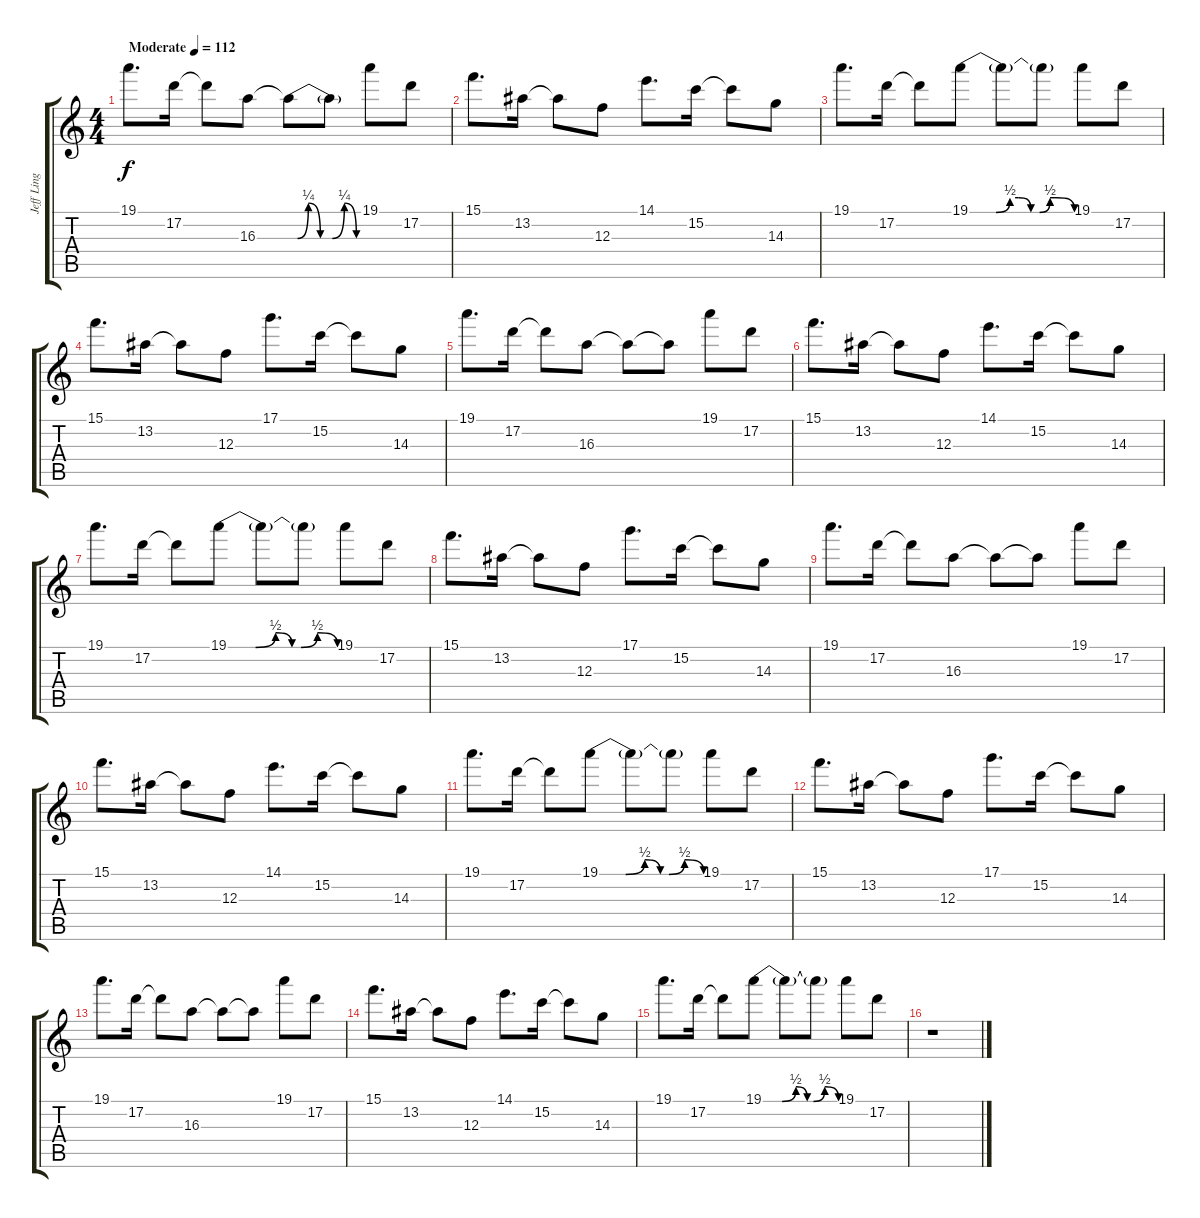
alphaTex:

\track ("Jeff Ling" "Jeff Ling") {instrument distortionguitar}
\staff {score tabs}
\tuning (D4 A3 F3 C3 G2 C2) {hide}
\ts (4 4)
\tempo (112 "Moderate")
\clef g2
\ks c
19.1.8{d dy f instrument distortionguitar} 17.2.16 17.2{t}.8 16.3.8 16.3{be (custom 0 0 6 0 15 1 25 0 35 0 45 1 55 0 60 0) t}.8 16.3{t}.8 19.1.8 17.2.8 |
15.1.8{d} 13.2.16 13.2{t}.8 12.3.8 14.1.8{d} 15.2.16 15.2{t}.8 14.3.8 |
19.1.8{d} 17.2.16 17.2{t}.8 19.1{be (custom 0 0 5 0 15 0 23 2 28 2 35 0 40 0 46 2 50 2 60 0)}.8 19.1{t}.8 19.1{t}.8 19.1.8 17.2.8 |
15.1.8{d} 13.2.16 13.2{t}.8 12.3.8 17.1.8{d} 15.2.16 15.2{t}.8 14.3.8 |
19.1.8{d} 17.2.16 17.2{t}.8 16.3.8 16.3{t}.8 16.3{t}.8 19.1.8 17.2.8 |
15.1.8{d} 13.2.16 13.2{t}.8 12.3.8 14.1.8{d} 15.2.16 15.2{t}.8 14.3.8 |
19.1.8{d} 17.2.16 17.2{t}.8 19.1{be (custom 0 0 5 0 15 0 26 2 35 0 40 0 49 2 60 0)}.8 19.1{t}.8 19.1{t}.8 19.1.8 17.2.8 |
15.1.8{d} 13.2.16 13.2{t}.8 12.3.8 17.1.8{d} 15.2.16 15.2{t}.8 14.3.8 |
19.1.8{d} 17.2.16 17.2{t}.8 16.3.8 16.3{t}.8 16.3{t}.8 19.1.8 17.2.8 |
15.1.8{d} 13.2.16 13.2{t}.8 12.3.8 14.1.8{d} 15.2.16 15.2{t}.8 14.3.8 |
19.1.8{d} 17.2.16 17.2{t}.8 19.1{be (custom 0 0 5 0 15 0 26 2 35 0 40 0 49 2 60 0)}.8 19.1{t}.8 19.1{t}.8 19.1.8 17.2.8 |
15.1.8{d} 13.2.16 13.2{t}.8 12.3.8 17.1.8{d} 15.2.16 15.2{t}.8 14.3.8 |
19.1.8{d} 17.2.16 17.2{t}.8 16.3.8 16.3{t}.8 16.3{t}.8 19.1.8 17.2.8 |
15.1.8{d} 13.2.16 13.2{t}.8 12.3.8 14.1.8{d} 15.2.16 15.2{t}.8 14.3.8 |
19.1.8{d} 17.2.16 17.2{t}.8 19.1{be (custom 0 0 5 0 15 0 26 2 35 0 40 0 49 2 60 0)}.8 19.1{t}.8 19.1{t}.8 19.1.8 17.2.8 |
r.1
